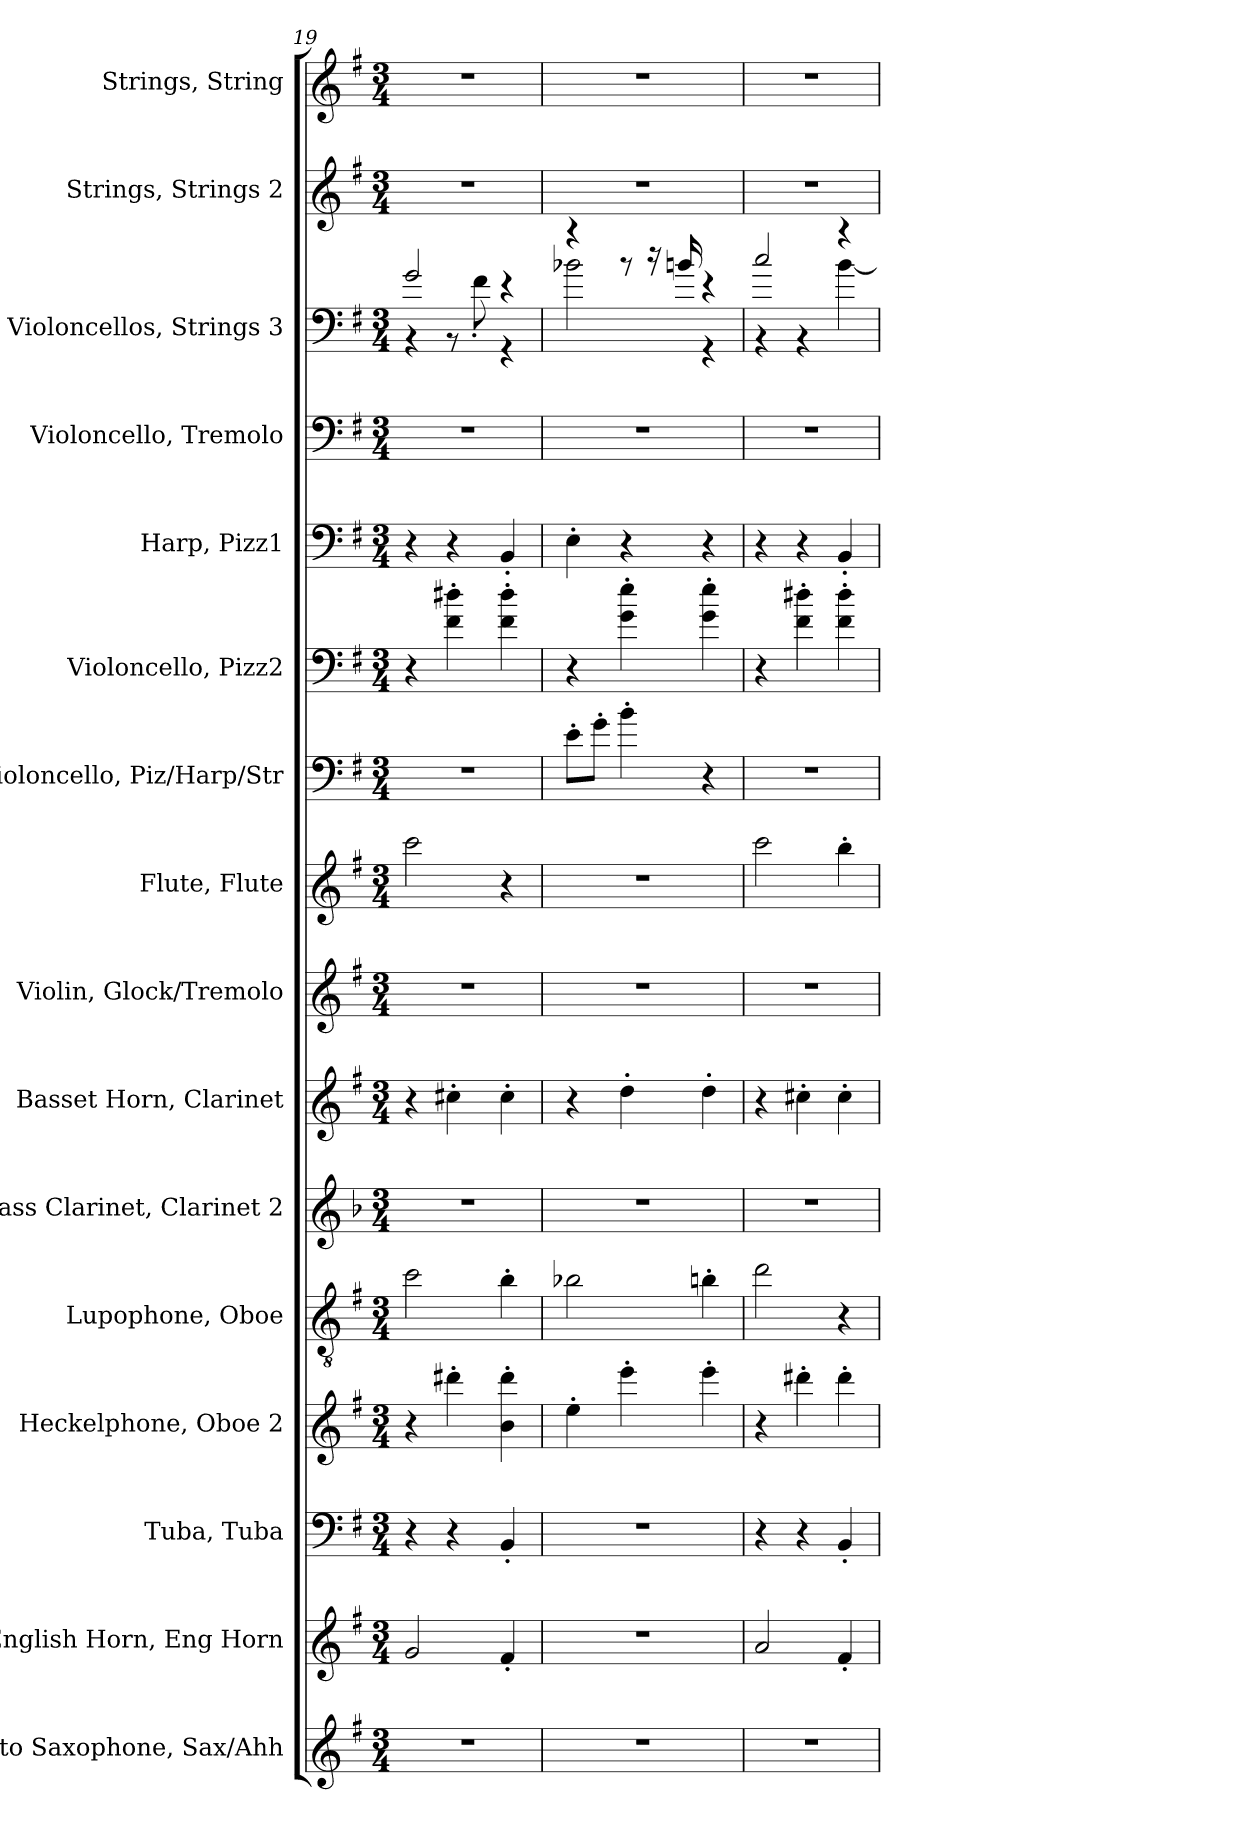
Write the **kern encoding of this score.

**kern	**kern	**kern	**kern	**kern	**kern	**kern	**kern	**kern	**kern	**kern	**kern	**kern	**kern	**kern	**kern
*part16	*part15	*part14	*part13	*part12	*part11	*part10	*part9	*part8	*part7	*part6	*part5	*part4	*part3	*part2	*part1
*staff16	*staff15	*staff14	*staff13	*staff12	*staff11	*staff10	*staff9	*staff8	*staff7	*staff6	*staff5	*staff4	*staff3	*staff2	*staff1
*I"Alto Saxophone, Sax/Ahh	*I"English Horn, Eng Horn	*I"Tuba, Tuba	*I"Heckelphone, Oboe 2	*I"Lupophone, Oboe	*I"Bass Clarinet, Clarinet 2	*I"Basset Horn, Clarinet	*I"Violin, Glock/Tremolo	*I"Flute, Flute	*I"Violoncello, Piz/Harp/Str	*I"Violoncello, Pizz2	*I"Harp, Pizz1	*I"Violoncello, Tremolo	*I"Violoncellos, Strings 3	*I"Strings, Strings 2	*I"Strings, String
*I'A. Sax.	*I'E. Hn.	*I'Tba.	*I'Hph.	*I'Lph.	*I'B. Cl.	*I'Ba. Hn.	*I'Vln.	*I'Fl.	*I'Vc.	*I'Vc.	*I'Hrp.	*I'Vc.	*I'Vcs.	*I'St.	*I'St.
*clefG2	*clefG2	*clefF4	*clefG2	*clefGv2	*clefG2	*clefG2	*clefG2	*clefG2	*clefF4	*clefF4	*clefF4	*clefF4	*clefF4	*clefG2	*clefG2
*ITrd5c9	*ITrd4c7	*	*ITrd7c12	*ITrd7c12	*ITrd8c14	*ITrd4c7	*	*	*	*	*	*	*	*	*
*k[b-e-]	*k[]	*k[f#]	*k[f#]	*k[f#]	*k[b-]	*k[]	*k[f#]	*k[f#]	*k[f#]	*k[f#]	*k[f#]	*k[f#]	*k[f#]	*k[f#]	*k[f#]
*M3/4	*M3/4	*M3/4	*M3/4	*M3/4	*M3/4	*M3/4	*M3/4	*M3/4	*M3/4	*M3/4	*M3/4	*M3/4	*M3/4	*M3/4	*M3/4
=19	=19	=19	=19	=19	=19	=19	=19	=19	=19	=19	=19	=19	=19	=19	=19
*	*	*	*	*	*	*	*	*	*	*	*	*	*^	*	*
2.r	2c/	4r	4r	2c\	2.r	4r	2.r	2ccc\	2.r	4r	4r	2.r	2g/	4r	2.r	2.r
.	.	4r	4dd#X'\	.	.	4f#X'\	.	.	.	4f#\' 4dd#X\'	4r	.	.	8r	.	.
.	.	.	.	.	.	.	.	.	.	.	.	.	.	8f#'\	.	.
.	4B'/	4BB'/	4B\' 4dd#\'	4B'\	.	4f#'\	.	4r	.	4f#\' 4dd#\'	4BB'/	.	4r	4r	.	.
!!LO:PB:g=z
=20	=20	=20	=20	=20	=20	=20	=20	=20	=20	=20	=20	=20	=20	=20	=20	=20
2.r	2.r	2.r	4e'\	2B-X\	2.r	4r	2.r	2.r	8e'\L	4r	4E'\	2.r	4r	2b-X\	2.r	2.r
.	.	.	.	.	.	.	.	.	8g'\J	.	.	.	.	.	.	.
.	.	.	4ee'\	.	.	4g'\	.	.	4b'\	4g\' 4ee\'	4r	.	8r	.	.	.
.	.	.	.	.	.	.	.	.	.	.	.	.	16r	.	.	.
.	.	.	.	.	.	.	.	.	.	.	.	.	16bn/	.	.	.
.	.	.	4ee'\	4Bn'\	.	4g'\	.	.	4r	4g\' 4ee\'	4r	.	4r	4r	.	.
=21	=21	=21	=21	=21	=21	=21	=21	=21	=21	=21	=21	=21	=21	=21	=21	=21
2.r	2d/	4r	4r	2d\	2.r	4r	2.r	2ccc\	2.r	4r	4r	2.r	2cc/	4r	2.r	2.r
.	.	4r	4dd#X'\	.	.	4f#X'\	.	.	.	4f#\' 4dd#X\'	4r	.	.	4r	.	.
.	4B'/	4BB'/	4dd#'\	4r	.	4f#'\	.	4bb'\	.	4f#\' 4dd#\'	4BB'/	.	4r	[4b\	.	.
*	*	*	*	*	*	*	*	*	*	*	*	*	*v	*v	*	*
=	=	=	=	=	=	=	=	=	=	=	=	=	=	=	=
*-	*-	*-	*-	*-	*-	*-	*-	*-	*-	*-	*-	*-	*-	*-	*-
